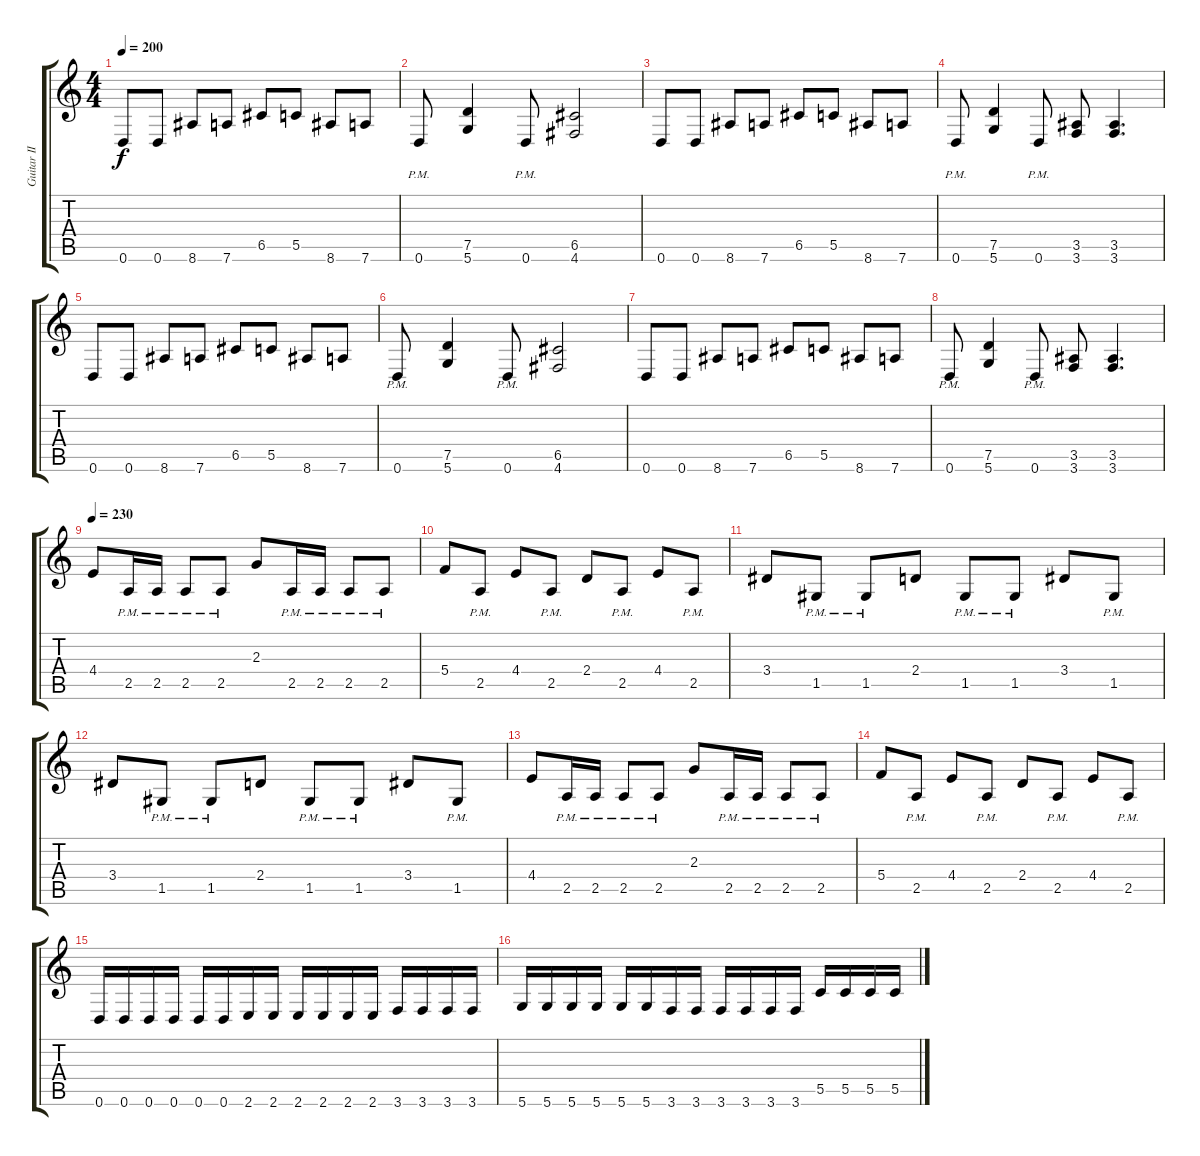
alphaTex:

\track ("Guitar II" "Guitar II") {instrument distortionguitar}
\staff {score tabs}
\tuning (D4 A3 F3 C3 G2 D2) {hide}
\ts (4 4)
\tempo 200
\clef g2
\ks c
0.6.8{dy f} 0.6.8 8.6.8 7.6.8 6.5.8 5.5.8 8.6.8 7.6.8 |
0.6{pm}.8 (7.5 5.6).4 0.6{pm}.8 (6.5 4.6).2 |
0.6.8 0.6.8 8.6.8 7.6.8 6.5.8 5.5.8 8.6.8 7.6.8 |
0.6{pm}.8 (7.5 5.6).4 0.6{pm}.8 (3.5 3.6).8 (3.5 3.6).4{d} |
0.6.8 0.6.8 8.6.8 7.6.8 6.5.8 5.5.8 8.6.8 7.6.8 |
0.6{pm}.8 (7.5 5.6).4 0.6{pm}.8 (6.5 4.6).2 |
0.6.8 0.6.8 8.6.8 7.6.8 6.5.8 5.5.8 8.6.8 7.6.8 |
0.6{pm}.8 (7.5 5.6).4 0.6{pm}.8 (3.5 3.6).8 (3.5 3.6).4{d} |
\tempo 230
4.4.8 2.5{pm}.16 2.5{pm}.16 2.5{pm}.8 2.5{pm}.8 2.3.8 2.5{pm}.16 2.5{pm}.16 2.5{pm}.8 2.5{pm}.8 |
5.4.8 2.5{pm}.8 4.4.8 2.5{pm}.8 2.4.8 2.5{pm}.8 4.4.8 2.5{pm}.8 |
3.4.8 1.5{pm}.8 1.5{pm}.8 2.4.8 1.5{pm}.8 1.5{pm}.8 3.4.8 1.5{pm}.8 |
3.4.8 1.5{pm}.8 1.5{pm}.8 2.4.8 1.5{pm}.8 1.5{pm}.8 3.4.8 1.5{pm}.8 |
4.4.8 2.5{pm}.16 2.5{pm}.16 2.5{pm}.8 2.5{pm}.8 2.3.8 2.5{pm}.16 2.5{pm}.16 2.5{pm}.8 2.5{pm}.8 |
5.4.8 2.5{pm}.8 4.4.8 2.5{pm}.8 2.4.8 2.5{pm}.8 4.4.8 2.5{pm}.8 |
0.6.16 0.6.16 0.6.16 0.6.16 0.6.16 0.6.16 2.6.16 2.6.16 2.6.16 2.6.16 2.6.16 2.6.16 3.6.16 3.6.16 3.6.16 3.6.16 |
5.6.16 5.6.16 5.6.16 5.6.16 5.6.16 5.6.16 3.6.16 3.6.16 3.6.16 3.6.16 3.6.16 3.6.16 5.5.16 5.5.16 5.5.16 5.5.16
